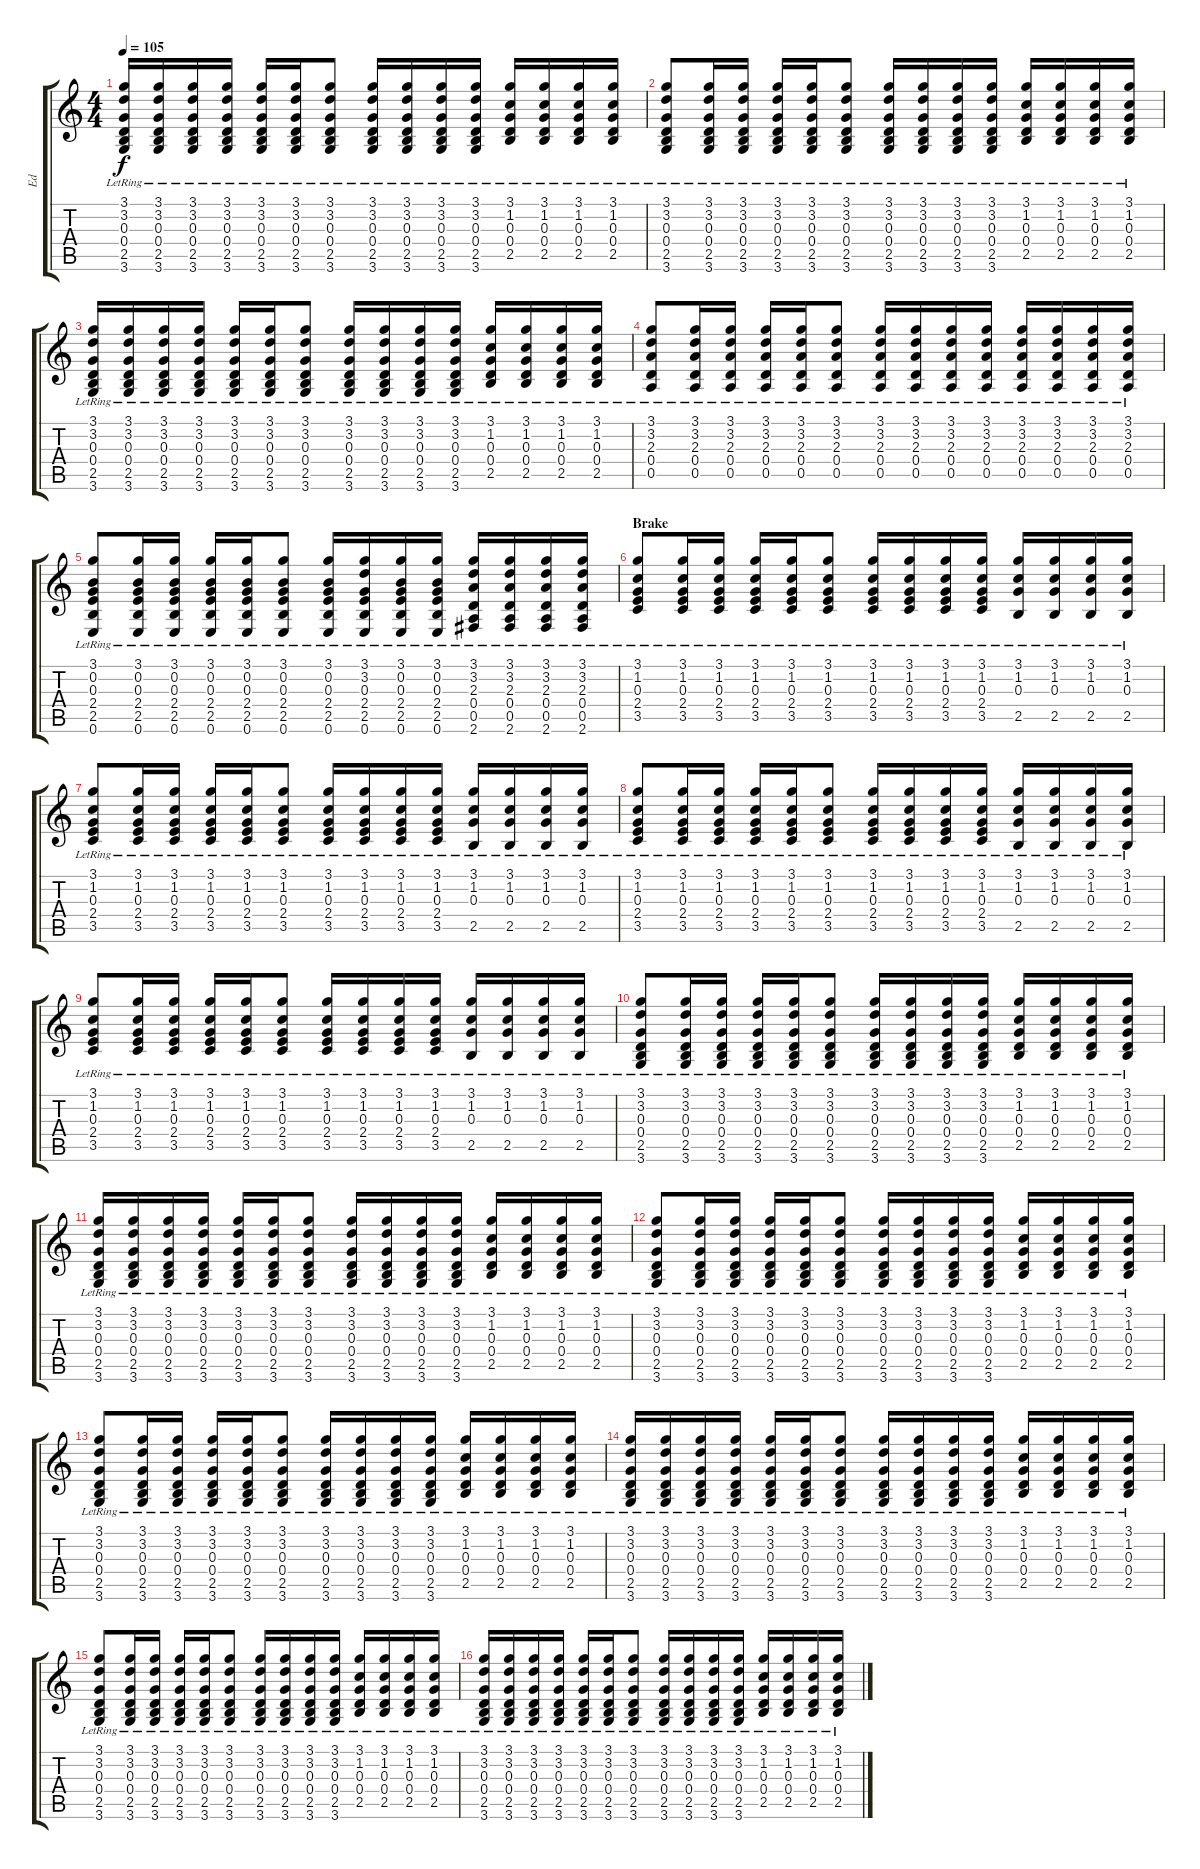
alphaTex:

\track ("Ed" "Ed") {instrument acousticguitarsteel}
\staff {score tabs}
\tuning (E4 B3 G3 D3 A2 E2) {hide}
\ts (4 4)
\tempo 105
\clef g2
\ks c
(3.1{lr} 3.2{lr} 0.3{lr} 0.4{lr} 2.5{lr} 3.6{lr}).16{dy f} (3.1{lr} 3.2{lr} 0.3{lr} 0.4{lr} 2.5{lr} 3.6{lr}).16 (3.1{lr} 3.2{lr} 0.3{lr} 0.4{lr} 2.5{lr} 3.6{lr}).16 (3.1{lr} 3.2{lr} 0.3{lr} 0.4{lr} 2.5{lr} 3.6{lr}).16 (3.1{lr} 3.2{lr} 0.3{lr} 0.4{lr} 2.5{lr} 3.6{lr}).16 (3.1{lr} 3.2{lr} 0.3{lr} 0.4{lr} 2.5{lr} 3.6{lr}).16 (3.1{lr} 3.2{lr} 0.3{lr} 0.4{lr} 2.5{lr} 3.6{lr}).8 (3.1{lr} 3.2{lr} 0.3{lr} 0.4{lr} 2.5{lr} 3.6{lr}).16 (3.1{lr} 3.2{lr} 0.3{lr} 0.4{lr} 2.5{lr} 3.6{lr}).16 (3.1{lr} 3.2{lr} 0.3{lr} 0.4{lr} 2.5{lr} 3.6{lr}).16 (3.1{lr} 3.2{lr} 0.3{lr} 0.4{lr} 2.5{lr} 3.6{lr}).16 (3.1{lr} 1.2{lr} 0.3{lr} 0.4{lr} 2.5{lr}).16 (3.1{lr} 1.2{lr} 0.3{lr} 0.4{lr} 2.5{lr}).16 (3.1{lr} 1.2{lr} 0.3{lr} 0.4{lr} 2.5{lr}).16 (3.1{lr} 1.2{lr} 0.3{lr} 0.4{lr} 2.5{lr}).16 |
(3.1{lr} 3.2{lr} 0.3{lr} 0.4{lr} 2.5{lr} 3.6{lr}).8 (3.1{lr} 3.2{lr} 0.3{lr} 0.4{lr} 2.5{lr} 3.6{lr}).16 (3.1{lr} 3.2{lr} 0.3{lr} 0.4{lr} 2.5{lr} 3.6{lr}).16 (3.1{lr} 3.2{lr} 0.3{lr} 0.4{lr} 2.5{lr} 3.6{lr}).16 (3.1{lr} 3.2{lr} 0.3{lr} 0.4{lr} 2.5{lr} 3.6{lr}).16 (3.1{lr} 3.2{lr} 0.3{lr} 0.4{lr} 2.5{lr} 3.6{lr}).8 (3.1{lr} 3.2{lr} 0.3{lr} 0.4{lr} 2.5{lr} 3.6{lr}).16 (3.1{lr} 3.2{lr} 0.3{lr} 0.4{lr} 2.5{lr} 3.6{lr}).16 (3.1{lr} 3.2{lr} 0.3{lr} 0.4{lr} 2.5{lr} 3.6{lr}).16 (3.1{lr} 3.2{lr} 0.3{lr} 0.4{lr} 2.5{lr} 3.6{lr}).16 (3.1{lr} 1.2{lr} 0.3{lr} 0.4{lr} 2.5{lr}).16 (3.1{lr} 1.2{lr} 0.3{lr} 0.4{lr} 2.5{lr}).16 (3.1{lr} 1.2{lr} 0.3{lr} 0.4{lr} 2.5{lr}).16 (3.1{lr} 1.2{lr} 0.3{lr} 0.4{lr} 2.5{lr}).16 |
(3.1{lr} 3.2{lr} 0.3{lr} 0.4{lr} 2.5{lr} 3.6{lr}).16 (3.1{lr} 3.2{lr} 0.3{lr} 0.4{lr} 2.5{lr} 3.6{lr}).16 (3.1{lr} 3.2{lr} 0.3{lr} 0.4{lr} 2.5{lr} 3.6{lr}).16 (3.1{lr} 3.2{lr} 0.3{lr} 0.4{lr} 2.5{lr} 3.6{lr}).16 (3.1{lr} 3.2{lr} 0.3{lr} 0.4{lr} 2.5{lr} 3.6{lr}).16 (3.1{lr} 3.2{lr} 0.3{lr} 0.4{lr} 2.5{lr} 3.6{lr}).16 (3.1{lr} 3.2{lr} 0.3{lr} 0.4{lr} 2.5{lr} 3.6{lr}).8 (3.1{lr} 3.2{lr} 0.3{lr} 0.4{lr} 2.5{lr} 3.6{lr}).16 (3.1{lr} 3.2{lr} 0.3{lr} 0.4{lr} 2.5{lr} 3.6{lr}).16 (3.1{lr} 3.2{lr} 0.3{lr} 0.4{lr} 2.5{lr} 3.6{lr}).16 (3.1{lr} 3.2{lr} 0.3{lr} 0.4{lr} 2.5{lr} 3.6{lr}).16 (3.1{lr} 1.2{lr} 0.3{lr} 0.4{lr} 2.5{lr}).16 (3.1{lr} 1.2{lr} 0.3{lr} 0.4{lr} 2.5{lr}).16 (3.1{lr} 1.2{lr} 0.3{lr} 0.4{lr} 2.5{lr}).16 (3.1{lr} 1.2{lr} 0.3{lr} 0.4{lr} 2.5{lr}).16 |
(3.1{lr} 3.2{lr} 2.3{lr} 0.4{lr} 0.5{lr}).8 (3.1{lr} 3.2{lr} 2.3{lr} 0.4{lr} 0.5{lr}).16 (3.1{lr} 3.2{lr} 2.3{lr} 0.4{lr} 0.5{lr}).16 (3.1{lr} 3.2{lr} 2.3{lr} 0.4{lr} 0.5{lr}).16 (3.1{lr} 3.2{lr} 2.3{lr} 0.4{lr} 0.5{lr}).16 (3.1{lr} 3.2{lr} 2.3{lr} 0.4{lr} 0.5{lr}).8 (3.1{lr} 3.2{lr} 2.3{lr} 0.4{lr} 0.5{lr}).16 (3.1{lr} 3.2{lr} 2.3{lr} 0.4{lr} 0.5{lr}).16 (3.1{lr} 3.2{lr} 2.3{lr} 0.4{lr} 0.5{lr}).16 (3.1{lr} 3.2{lr} 2.3{lr} 0.4{lr} 0.5{lr}).16 (3.1{lr} 3.2{lr} 2.3{lr} 0.4{lr} 0.5{lr}).16 (3.1{lr} 3.2{lr} 2.3{lr} 0.4{lr} 0.5{lr}).16 (3.1{lr} 3.2{lr} 2.3{lr} 0.4{lr} 0.5{lr}).16 (3.1{lr} 3.2{lr} 2.3{lr} 0.4{lr} 0.5{lr}).16 |
(3.1{lr} 0.2{lr} 0.3{lr} 2.4{lr} 2.5{lr} 0.6{lr}).8 (3.1{lr} 0.2{lr} 0.3{lr} 2.4{lr} 2.5{lr} 0.6{lr}).16 (3.1{lr} 0.2{lr} 0.3{lr} 2.4{lr} 2.5{lr} 0.6{lr}).16 (3.1{lr} 0.2{lr} 0.3{lr} 2.4{lr} 2.5{lr} 0.6{lr}).16 (3.1{lr} 0.2{lr} 0.3{lr} 2.4{lr} 2.5{lr} 0.6{lr}).16 (3.1{lr} 0.2{lr} 0.3{lr} 2.4{lr} 2.5{lr} 0.6{lr}).8 (3.1{lr} 0.2{lr} 0.3{lr} 2.4{lr} 2.5{lr} 0.6{lr}).16 (3.1{lr} 3.2{lr} 0.3{lr} 2.4{lr} 2.5{lr} 0.6{lr}).16 (3.1{lr} 0.2{lr} 0.3{lr} 2.4{lr} 2.5{lr} 0.6{lr}).16 (3.1{lr} 0.2{lr} 0.3{lr} 2.4{lr} 2.5{lr} 0.6{lr}).16 (3.1{lr} 3.2{lr} 2.3{lr} 0.4{lr} 0.5{lr} 2.6{lr}).16 (3.1{lr} 3.2{lr} 2.3{lr} 0.4{lr} 0.5{lr} 2.6{lr}).16 (3.1{lr} 3.2{lr} 2.3{lr} 0.4{lr} 0.5{lr} 2.6{lr}).16 (3.1{lr} 3.2{lr} 2.3{lr} 0.4{lr} 0.5{lr} 2.6{lr}).16 |
\section ("" "Brake")
(3.1{lr} 1.2{lr} 0.3{lr} 2.4{lr} 3.5{lr}).8 (3.1{lr} 1.2{lr} 0.3{lr} 2.4{lr} 3.5{lr}).16 (3.1{lr} 1.2{lr} 0.3{lr} 2.4{lr} 3.5{lr}).16 (3.1{lr} 1.2{lr} 0.3{lr} 2.4{lr} 3.5{lr}).16 (3.1{lr} 1.2{lr} 0.3{lr} 2.4{lr} 3.5{lr}).16 (3.1{lr} 1.2{lr} 0.3{lr} 2.4{lr} 3.5{lr}).8 (3.1{lr} 1.2{lr} 0.3{lr} 2.4{lr} 3.5{lr}).16 (3.1{lr} 1.2{lr} 0.3{lr} 2.4{lr} 3.5{lr}).16 (3.1{lr} 1.2{lr} 0.3{lr} 2.4{lr} 3.5{lr}).16 (3.1{lr} 1.2{lr} 0.3{lr} 2.4{lr} 3.5{lr}).16 (3.1{lr} 1.2{lr} 0.3{lr} 2.5{lr}).16 (3.1{lr} 1.2{lr} 0.3{lr} 2.5{lr}).16 (3.1{lr} 1.2{lr} 0.3{lr} 2.5{lr}).16 (3.1{lr} 1.2{lr} 0.3{lr} 2.5{lr}).16 |
(3.1{lr} 1.2{lr} 0.3{lr} 2.4{lr} 3.5{lr}).8 (3.1{lr} 1.2{lr} 0.3{lr} 2.4{lr} 3.5{lr}).16 (3.1{lr} 1.2{lr} 0.3{lr} 2.4{lr} 3.5{lr}).16 (3.1{lr} 1.2{lr} 0.3{lr} 2.4{lr} 3.5{lr}).16 (3.1{lr} 1.2{lr} 0.3{lr} 2.4{lr} 3.5{lr}).16 (3.1{lr} 1.2{lr} 0.3{lr} 2.4{lr} 3.5{lr}).8 (3.1{lr} 1.2{lr} 0.3{lr} 2.4{lr} 3.5{lr}).16 (3.1{lr} 1.2{lr} 0.3{lr} 2.4{lr} 3.5{lr}).16 (3.1{lr} 1.2{lr} 0.3{lr} 2.4{lr} 3.5{lr}).16 (3.1{lr} 1.2{lr} 0.3{lr} 2.4{lr} 3.5{lr}).16 (3.1{lr} 1.2{lr} 0.3{lr} 2.5{lr}).16 (3.1{lr} 1.2{lr} 0.3{lr} 2.5{lr}).16 (3.1{lr} 1.2{lr} 0.3{lr} 2.5{lr}).16 (3.1{lr} 1.2{lr} 0.3{lr} 2.5{lr}).16 |
(3.1{lr} 1.2{lr} 0.3{lr} 2.4{lr} 3.5{lr}).8 (3.1{lr} 1.2{lr} 0.3{lr} 2.4{lr} 3.5{lr}).16 (3.1{lr} 1.2{lr} 0.3{lr} 2.4{lr} 3.5{lr}).16 (3.1{lr} 1.2{lr} 0.3{lr} 2.4{lr} 3.5{lr}).16 (3.1{lr} 1.2{lr} 0.3{lr} 2.4{lr} 3.5{lr}).16 (3.1{lr} 1.2{lr} 0.3{lr} 2.4{lr} 3.5{lr}).8 (3.1{lr} 1.2{lr} 0.3{lr} 2.4{lr} 3.5{lr}).16 (3.1{lr} 1.2{lr} 0.3{lr} 2.4{lr} 3.5{lr}).16 (3.1{lr} 1.2{lr} 0.3{lr} 2.4{lr} 3.5{lr}).16 (3.1{lr} 1.2{lr} 0.3{lr} 2.4{lr} 3.5{lr}).16 (3.1{lr} 1.2{lr} 0.3{lr} 2.5{lr}).16 (3.1{lr} 1.2{lr} 0.3{lr} 2.5{lr}).16 (3.1{lr} 1.2{lr} 0.3{lr} 2.5{lr}).16 (3.1{lr} 1.2{lr} 0.3{lr} 2.5{lr}).16 |
(3.1{lr} 1.2{lr} 0.3{lr} 2.4{lr} 3.5{lr}).8 (3.1{lr} 1.2{lr} 0.3{lr} 2.4{lr} 3.5{lr}).16 (3.1{lr} 1.2{lr} 0.3{lr} 2.4{lr} 3.5{lr}).16 (3.1{lr} 1.2{lr} 0.3{lr} 2.4{lr} 3.5{lr}).16 (3.1{lr} 1.2{lr} 0.3{lr} 2.4{lr} 3.5{lr}).16 (3.1{lr} 1.2{lr} 0.3{lr} 2.4{lr} 3.5{lr}).8 (3.1{lr} 1.2{lr} 0.3{lr} 2.4{lr} 3.5{lr}).16 (3.1{lr} 1.2{lr} 0.3{lr} 2.4{lr} 3.5{lr}).16 (3.1{lr} 1.2{lr} 0.3{lr} 2.4{lr} 3.5{lr}).16 (3.1{lr} 1.2{lr} 0.3{lr} 2.4{lr} 3.5{lr}).16 (3.1{lr} 1.2{lr} 0.3{lr} 2.5{lr}).16 (3.1{lr} 1.2{lr} 0.3{lr} 2.5{lr}).16 (3.1{lr} 1.2{lr} 0.3{lr} 2.5{lr}).16 (3.1{lr} 1.2{lr} 0.3{lr} 2.5{lr}).16 |
(3.1{lr} 3.2{lr} 0.3{lr} 0.4{lr} 2.5{lr} 3.6{lr}).8 (3.1{lr} 3.2{lr} 0.3{lr} 0.4{lr} 2.5{lr} 3.6{lr}).16 (3.1{lr} 3.2{lr} 0.3{lr} 0.4{lr} 2.5{lr} 3.6{lr}).16 (3.1{lr} 3.2{lr} 0.3{lr} 0.4{lr} 2.5{lr} 3.6{lr}).16 (3.1{lr} 3.2{lr} 0.3{lr} 0.4{lr} 2.5{lr} 3.6{lr}).16 (3.1{lr} 3.2{lr} 0.3{lr} 0.4{lr} 2.5{lr} 3.6{lr}).8 (3.1{lr} 3.2{lr} 0.3{lr} 0.4{lr} 2.5{lr} 3.6{lr}).16 (3.1{lr} 3.2{lr} 0.3{lr} 0.4{lr} 2.5{lr} 3.6{lr}).16 (3.1{lr} 3.2{lr} 0.3{lr} 0.4{lr} 2.5{lr} 3.6{lr}).16 (3.1{lr} 3.2{lr} 0.3{lr} 0.4{lr} 2.5{lr} 3.6{lr}).16 (3.1{lr} 1.2{lr} 0.3{lr} 0.4{lr} 2.5{lr}).16 (3.1{lr} 1.2{lr} 0.3{lr} 0.4{lr} 2.5{lr}).16 (3.1{lr} 1.2{lr} 0.3{lr} 0.4{lr} 2.5{lr}).16 (3.1{lr} 1.2{lr} 0.3{lr} 0.4{lr} 2.5{lr}).16 |
(3.1{lr} 3.2{lr} 0.3{lr} 0.4{lr} 2.5{lr} 3.6{lr}).16 (3.1{lr} 3.2{lr} 0.3{lr} 0.4{lr} 2.5{lr} 3.6{lr}).16 (3.1{lr} 3.2{lr} 0.3{lr} 0.4{lr} 2.5{lr} 3.6{lr}).16 (3.1{lr} 3.2{lr} 0.3{lr} 0.4{lr} 2.5{lr} 3.6{lr}).16 (3.1{lr} 3.2{lr} 0.3{lr} 0.4{lr} 2.5{lr} 3.6{lr}).16 (3.1{lr} 3.2{lr} 0.3{lr} 0.4{lr} 2.5{lr} 3.6{lr}).16 (3.1{lr} 3.2{lr} 0.3{lr} 0.4{lr} 2.5{lr} 3.6{lr}).8 (3.1{lr} 3.2{lr} 0.3{lr} 0.4{lr} 2.5{lr} 3.6{lr}).16 (3.1{lr} 3.2{lr} 0.3{lr} 0.4{lr} 2.5{lr} 3.6{lr}).16 (3.1{lr} 3.2{lr} 0.3{lr} 0.4{lr} 2.5{lr} 3.6{lr}).16 (3.1{lr} 3.2{lr} 0.3{lr} 0.4{lr} 2.5{lr} 3.6{lr}).16 (3.1{lr} 1.2{lr} 0.3{lr} 0.4{lr} 2.5{lr}).16 (3.1{lr} 1.2{lr} 0.3{lr} 0.4{lr} 2.5{lr}).16 (3.1{lr} 1.2{lr} 0.3{lr} 0.4{lr} 2.5{lr}).16 (3.1{lr} 1.2{lr} 0.3{lr} 0.4{lr} 2.5{lr}).16 |
(3.1{lr} 3.2{lr} 0.3{lr} 0.4{lr} 2.5{lr} 3.6{lr}).8 (3.1{lr} 3.2{lr} 0.3{lr} 0.4{lr} 2.5{lr} 3.6{lr}).16 (3.1{lr} 3.2{lr} 0.3{lr} 0.4{lr} 2.5{lr} 3.6{lr}).16 (3.1{lr} 3.2{lr} 0.3{lr} 0.4{lr} 2.5{lr} 3.6{lr}).16 (3.1{lr} 3.2{lr} 0.3{lr} 0.4{lr} 2.5{lr} 3.6{lr}).16 (3.1{lr} 3.2{lr} 0.3{lr} 0.4{lr} 2.5{lr} 3.6{lr}).8 (3.1{lr} 3.2{lr} 0.3{lr} 0.4{lr} 2.5{lr} 3.6{lr}).16 (3.1{lr} 3.2{lr} 0.3{lr} 0.4{lr} 2.5{lr} 3.6{lr}).16 (3.1{lr} 3.2{lr} 0.3{lr} 0.4{lr} 2.5{lr} 3.6{lr}).16 (3.1{lr} 3.2{lr} 0.3{lr} 0.4{lr} 2.5{lr} 3.6{lr}).16 (3.1{lr} 1.2{lr} 0.3{lr} 0.4{lr} 2.5{lr}).16 (3.1{lr} 1.2{lr} 0.3{lr} 0.4{lr} 2.5{lr}).16 (3.1{lr} 1.2{lr} 0.3{lr} 0.4{lr} 2.5{lr}).16 (3.1{lr} 1.2{lr} 0.3{lr} 0.4{lr} 2.5{lr}).16 |
(3.1{lr} 3.2{lr} 0.3{lr} 0.4{lr} 2.5{lr} 3.6{lr}).8 (3.1{lr} 3.2{lr} 0.3{lr} 0.4{lr} 2.5{lr} 3.6{lr}).16 (3.1{lr} 3.2{lr} 0.3{lr} 0.4{lr} 2.5{lr} 3.6{lr}).16 (3.1{lr} 3.2{lr} 0.3{lr} 0.4{lr} 2.5{lr} 3.6{lr}).16 (3.1{lr} 3.2{lr} 0.3{lr} 0.4{lr} 2.5{lr} 3.6{lr}).16 (3.1{lr} 3.2{lr} 0.3{lr} 0.4{lr} 2.5{lr} 3.6{lr}).8 (3.1{lr} 3.2{lr} 0.3{lr} 0.4{lr} 2.5{lr} 3.6{lr}).16 (3.1{lr} 3.2{lr} 0.3{lr} 0.4{lr} 2.5{lr} 3.6{lr}).16 (3.1{lr} 3.2{lr} 0.3{lr} 0.4{lr} 2.5{lr} 3.6{lr}).16 (3.1{lr} 3.2{lr} 0.3{lr} 0.4{lr} 2.5{lr} 3.6{lr}).16 (3.1{lr} 1.2{lr} 0.3{lr} 0.4{lr} 2.5{lr}).16 (3.1{lr} 1.2{lr} 0.3{lr} 0.4{lr} 2.5{lr}).16 (3.1{lr} 1.2{lr} 0.3{lr} 0.4{lr} 2.5{lr}).16 (3.1{lr} 1.2{lr} 0.3{lr} 0.4{lr} 2.5{lr}).16 |
(3.1{lr} 3.2{lr} 0.3{lr} 0.4{lr} 2.5{lr} 3.6{lr}).16 (3.1{lr} 3.2{lr} 0.3{lr} 0.4{lr} 2.5{lr} 3.6{lr}).16 (3.1{lr} 3.2{lr} 0.3{lr} 0.4{lr} 2.5{lr} 3.6{lr}).16 (3.1{lr} 3.2{lr} 0.3{lr} 0.4{lr} 2.5{lr} 3.6{lr}).16 (3.1{lr} 3.2{lr} 0.3{lr} 0.4{lr} 2.5{lr} 3.6{lr}).16 (3.1{lr} 3.2{lr} 0.3{lr} 0.4{lr} 2.5{lr} 3.6{lr}).16 (3.1{lr} 3.2{lr} 0.3{lr} 0.4{lr} 2.5{lr} 3.6{lr}).8 (3.1{lr} 3.2{lr} 0.3{lr} 0.4{lr} 2.5{lr} 3.6{lr}).16 (3.1{lr} 3.2{lr} 0.3{lr} 0.4{lr} 2.5{lr} 3.6{lr}).16 (3.1{lr} 3.2{lr} 0.3{lr} 0.4{lr} 2.5{lr} 3.6{lr}).16 (3.1{lr} 3.2{lr} 0.3{lr} 0.4{lr} 2.5{lr} 3.6{lr}).16 (3.1{lr} 1.2{lr} 0.3{lr} 0.4{lr} 2.5{lr}).16 (3.1{lr} 1.2{lr} 0.3{lr} 0.4{lr} 2.5{lr}).16 (3.1{lr} 1.2{lr} 0.3{lr} 0.4{lr} 2.5{lr}).16 (3.1{lr} 1.2{lr} 0.3{lr} 0.4{lr} 2.5{lr}).16 |
(3.1{lr} 3.2{lr} 0.3{lr} 0.4{lr} 2.5{lr} 3.6{lr}).8 (3.1{lr} 3.2{lr} 0.3{lr} 0.4{lr} 2.5{lr} 3.6{lr}).16 (3.1{lr} 3.2{lr} 0.3{lr} 0.4{lr} 2.5{lr} 3.6{lr}).16 (3.1{lr} 3.2{lr} 0.3{lr} 0.4{lr} 2.5{lr} 3.6{lr}).16 (3.1{lr} 3.2{lr} 0.3{lr} 0.4{lr} 2.5{lr} 3.6{lr}).16 (3.1{lr} 3.2{lr} 0.3{lr} 0.4{lr} 2.5{lr} 3.6{lr}).8 (3.1{lr} 3.2{lr} 0.3{lr} 0.4{lr} 2.5{lr} 3.6{lr}).16 (3.1{lr} 3.2{lr} 0.3{lr} 0.4{lr} 2.5{lr} 3.6{lr}).16 (3.1{lr} 3.2{lr} 0.3{lr} 0.4{lr} 2.5{lr} 3.6{lr}).16 (3.1{lr} 3.2{lr} 0.3{lr} 0.4{lr} 2.5{lr} 3.6{lr}).16 (3.1{lr} 1.2{lr} 0.3{lr} 0.4{lr} 2.5{lr}).16 (3.1{lr} 1.2{lr} 0.3{lr} 0.4{lr} 2.5{lr}).16 (3.1{lr} 1.2{lr} 0.3{lr} 0.4{lr} 2.5{lr}).16 (3.1{lr} 1.2{lr} 0.3{lr} 0.4{lr} 2.5{lr}).16 |
(3.1{lr} 3.2{lr} 0.3{lr} 0.4{lr} 2.5{lr} 3.6{lr}).16 (3.1{lr} 3.2{lr} 0.3{lr} 0.4{lr} 2.5{lr} 3.6{lr}).16 (3.1{lr} 3.2{lr} 0.3{lr} 0.4{lr} 2.5{lr} 3.6{lr}).16 (3.1{lr} 3.2{lr} 0.3{lr} 0.4{lr} 2.5{lr} 3.6{lr}).16 (3.1{lr} 3.2{lr} 0.3{lr} 0.4{lr} 2.5{lr} 3.6{lr}).16 (3.1{lr} 3.2{lr} 0.3{lr} 0.4{lr} 2.5{lr} 3.6{lr}).16 (3.1{lr} 3.2{lr} 0.3{lr} 0.4{lr} 2.5{lr} 3.6{lr}).8 (3.1{lr} 3.2{lr} 0.3{lr} 0.4{lr} 2.5{lr} 3.6{lr}).16 (3.1{lr} 3.2{lr} 0.3{lr} 0.4{lr} 2.5{lr} 3.6{lr}).16 (3.1{lr} 3.2{lr} 0.3{lr} 0.4{lr} 2.5{lr} 3.6{lr}).16 (3.1{lr} 3.2{lr} 0.3{lr} 0.4{lr} 2.5{lr} 3.6{lr}).16 (3.1{lr} 1.2{lr} 0.3{lr} 0.4{lr} 2.5{lr}).16 (3.1{lr} 1.2{lr} 0.3{lr} 0.4{lr} 2.5{lr}).16 (3.1{lr} 1.2{lr} 0.3{lr} 0.4{lr} 2.5{lr}).16 (3.1{lr} 1.2{lr} 0.3{lr} 0.4{lr} 2.5{lr}).16
